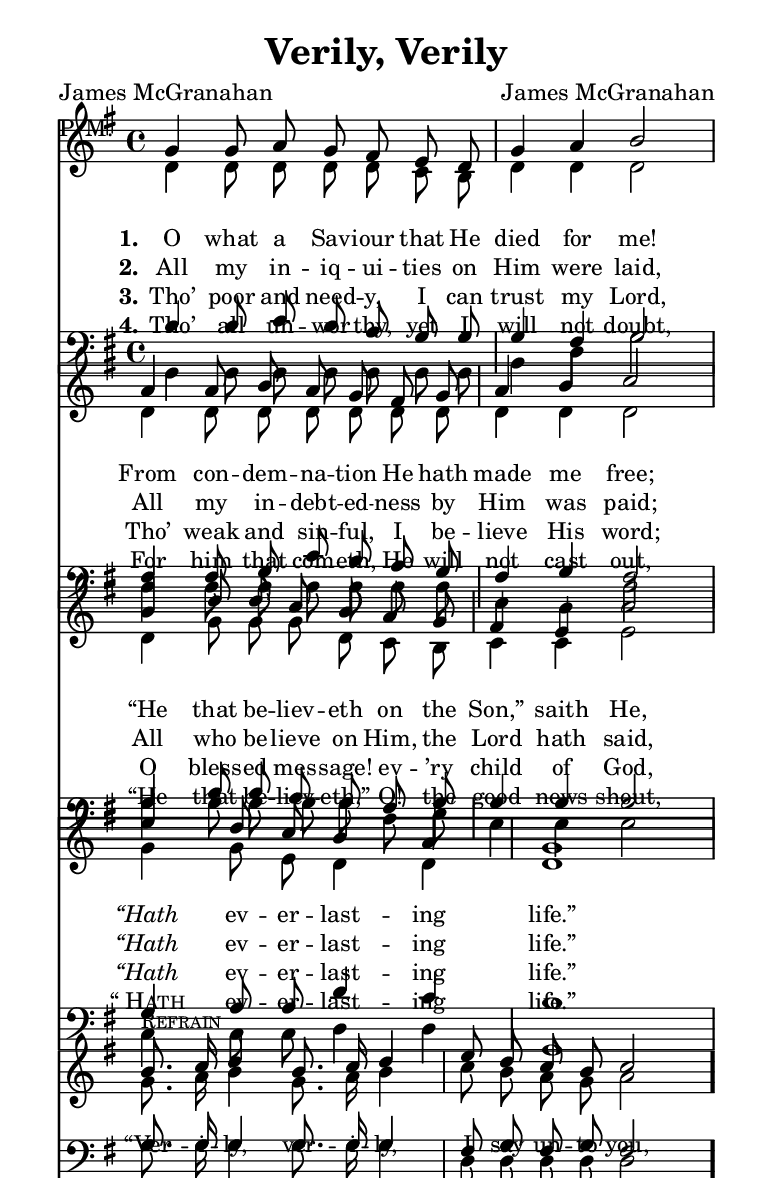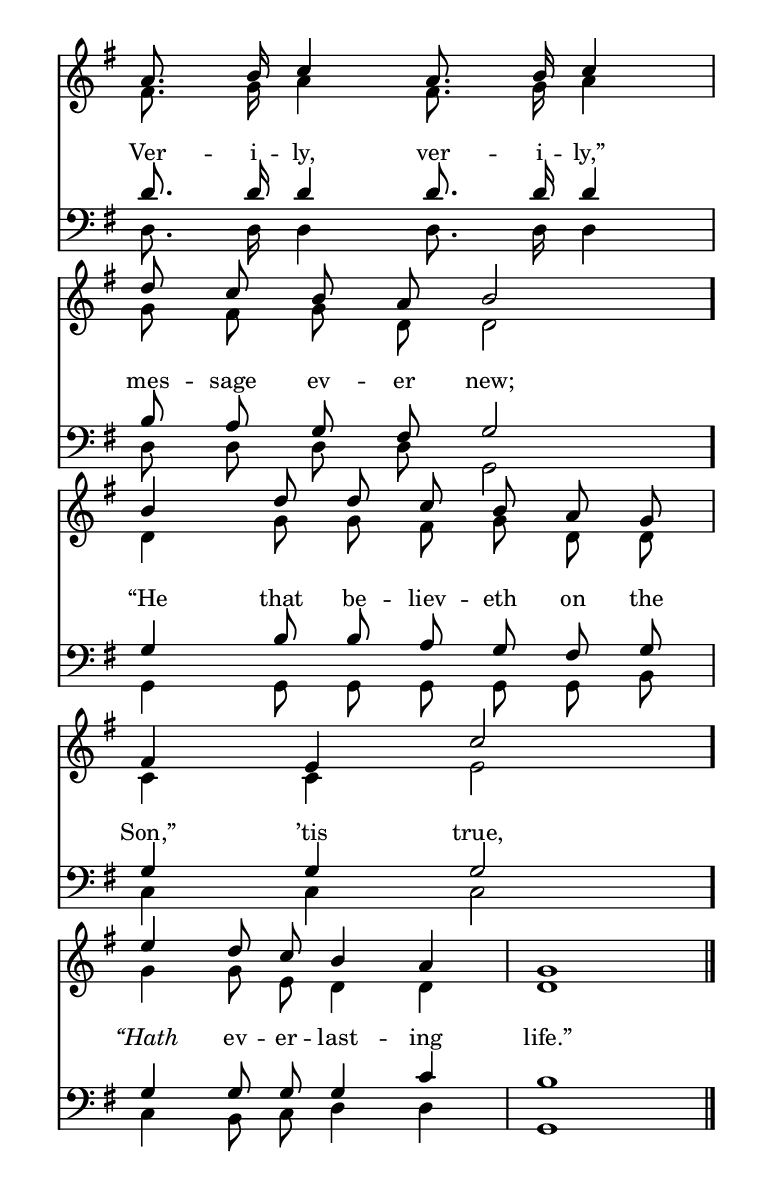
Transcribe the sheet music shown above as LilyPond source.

\include "common/global.ily"
\paper {
  \include "common/paper.ily"
  %ragged-bottom = ##t
  %ragged-last-bottom = ##t
  systems-per-page = 5
  %page-count = ##f
}

\header{
  hymnnumber = "49"
  title = "Verily, Verily"
  tunename = ""
  meter = "P. M."
  poet = "James McGranahan"
  composer = "James McGranahan"
  %copyright = ""
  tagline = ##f
}

% for fermata in MIDI
ta = { \tempo 4=80 }
tb = { \tempo 4=40 }

patternAA = { c4 c8   c8 c8 c8 c8 c8 | c4 c4 c2 }
% None of the lines actually use the tie ; why is it there ?
%patternAB = { c4 c8 ~ c8 c8 c8 c8 c8 | c4 c4 c2 }
patternAB = { \patternAA }
patternBA = { c4 c8 c8 c4 c4 | c1 }
patternCA = { c8. c16 c4 c8. c16 c4 | c8 c8 c8 c8 c2 }

global = {
  \include "common/overrides.ily"
  \override Staff.TimeSignature.style = #'()
  \time 4/4
  \override Score.MetronomeMark.transparent = ##t % hide all fermata changes too
  \ta
  \key g \major
  %\partial 4
  \autoBeamOff
}

notesSoprano = {
\global
\relative c'' {

  \changePitch \patternAA { g g a g fis e d | g a b }
  \changePitch \patternAA { a a b a g fis g | a b c }
  \changePitch \patternAB { b d d c b a g | fis e c' }
  \changePitch \patternBA { e d c b a | g }

  << s^\markup { \small \caps "Refrain" }
  \changePitch \patternCA { b c d b c d | e d c b c } >>
  \changePitch \patternCA { a b c a b c | d c b a b }
  \changePitch \patternAA { b d d c b a g | fis e c' }
  \changePitch \patternBA { e d c b a | g }

  \bar "|."

}
}

notesAlto = {
\global
\relative e' {

  \changePitch \patternAA { d d d d d c b | d d d }
  \changePitch \patternAA { d d d d d d d | d d d }
  \changePitch \patternAB { d g g g d c b | c c e}
  \changePitch \patternBA { g g e d d | d }

  \changePitch \patternCA { g a b g a b | c b a g a }
  \changePitch \patternCA { fis g a fis g a | g fis g d d }
  \changePitch \patternAA { d g g fis g d d | c c e }
  \changePitch \patternBA { g g e d d | d }

}
}

notesTenor = {
\global
\relative a {

  \changePitch \patternAA { b b c b a g g | g fis g }
  \changePitch \patternAA { fis fis g c b a g | fis g fis }
  \changePitch \patternAB { g b b a g fis g | g g g }
  \changePitch \patternBA { g a a d c | b }

  \changePitch \patternCA { g g g g g g | fis g fis g fis }
  \changePitch \patternCA { d' d d d d d | b a g fis g }
  \changePitch \patternAA { g b b a g fis g | g g g }
  \changePitch \patternBA { g g g g c | b }

}
}

notesBass = {
\global
\relative f, {

  \changePitch \patternAA { g g g g g g g | b d g }
  \changePitch \patternAA { d d d d d d d | a g d' }
  \changePitch \patternAB { g g g g g d e | c c c }
  \changePitch \patternBA { c c c d d | g, }

  \changePitch \patternCA { g' g g g g g | d d d d d }
  \changePitch \patternCA { d d d d d d | d d d d g, }
  \changePitch \patternAA { g g g g g g b | c c c }
  \changePitch \patternBA { c b c d d | g, }

}
}

Refrain = \lyricmode {

“Ver -- i -- ly, ver -- i -- ly, I say un -- to you, \bar "."
Ver -- i -- ly, ver -- i -- ly,” mes -- sage ev -- er new; \bar "."
“He that be -- liev -- eth on the Son,” ’tis true, \bar "."
{ \italicsOn } “Hath { \italicsOff } ev -- er -- last -- ing life.” \bar "."

}

wordsA = \lyricmode {
\set stanza = "1."

O what a Sav -- iour that He died for me!
From con -- dem -- na -- tion He hath made me free;
“He \mon that be -- \moff liev -- eth on the Son,” saith He,
{ \italicsOn } “Hath { \italicsOff } ev -- er -- last -- ing life.”

}

wordsB = \lyricmode {
\set stanza = "2."

All my in -- iq -- ui -- ties on Him were laid,
All my in -- debt -- ed -- ness by Him was paid;
All \mon who be -- \moff lieve on Him, the Lord hath said,
{ \italicsOn } “Hath { \italicsOff } ev -- er -- last -- ing life.”

\Refrain

}

wordsC = \lyricmode {
\set stanza = "3."

Tho’ poor and need -- y, I can trust my Lord,
Tho’ weak and sin -- ful, I be -- lieve His word;
O \mon bless -- ed \moff mes -- sage! ev -- ’ry child of God,
{ \italicsOn } “Hath { \italicsOff } ev -- er -- last -- ing life.”


}

wordsD = \lyricmode {
\set stanza = "4."

Tho’ all un -- wor -- thy, yet I will not doubt,
For him that com -- eth, He will not cast out,
“He \mon that be -- \moff liev -- eth,” O! the good news shout,
% XXX the opening quote isn't quite close enough to the \caps Hath
%LYRICS “Hath ev -- er -- last -- ing life.”
%{HIDE>%} \markup{ “\caps Hath } ev -- er -- last -- ing life.” %{<HIDE%}

}

\score {
  \context ChoirStaff <<
    \context Staff = upper <<
      \set ChoirStaff.systemStartDelimiter = #'SystemStartBar
      \context Voice  = sopranos { \voiceOne << \notesSoprano >> }
      \context Voice  = altos { \voiceTwo << \notesAlto >> }
      \context Lyrics = one   \lyricsto sopranos \wordsA
      \context Lyrics = two   \lyricsto sopranos \wordsB
      \context Lyrics = three \lyricsto sopranos \wordsC
      \context Lyrics = four  \lyricsto sopranos \wordsD
    >>
    \context Staff = men <<
      \clef bass
      \context Voice  = tenors { \voiceOne << \notesTenor >> }
      \context Voice  = basses { \voiceTwo << \notesBass >> }
    >>
  >>
  \layout {
    \include "common/layout.ily"
  }
  \midi{
    \include "common/midi.ily"
  }
}

\version "2.18.0"  % necessary for upgrading to future LilyPond versions.

% vi:set et ts=2 sw=2 ai nocindent syntax=lilypond:
